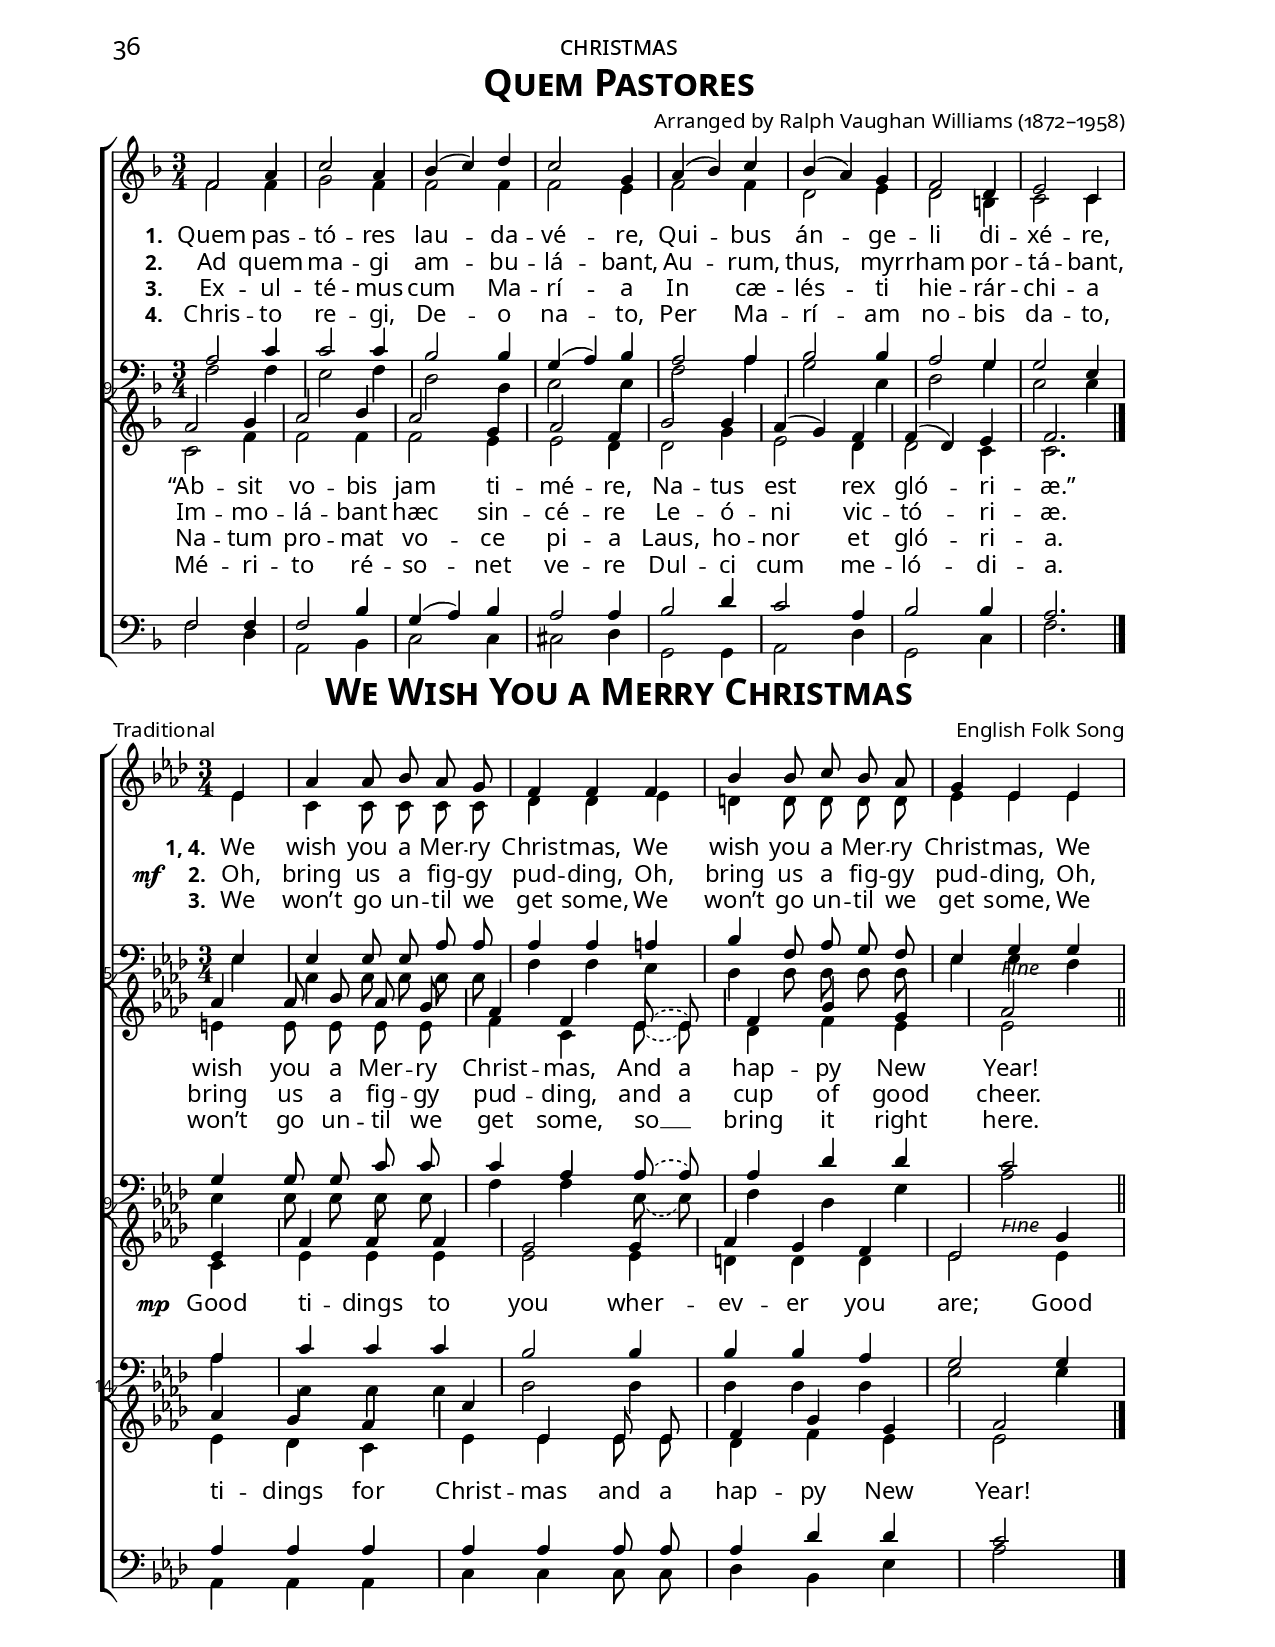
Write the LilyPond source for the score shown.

\version "2.14.2"
\include "util.ly"
\header {
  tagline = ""
}
\paper {
  print-all-headers = ##t
  paper-height = 11\in
  paper-width = 8.5\in
  indent = 0\in
  %system-system-spacing = #'((basic-distance . 10) (padding . 0))
  %system-system-spacing =
  %  #'((basic-distance . 0)
  %     (minimum-distance . 0)
  %     (padding . -0.35)
  %     (stretchability . 100))
  score-markup-spacing =
    #'((basic-distance . 0)
       (minimum-distance . 0)
       (padding . 0)
       (stretchability . 80))
  system-system-spacing =
    #'((basic-distance . 0)
       (minimum-distance . 0)
       (padding . -10)
       (stretchability . 100))
  markup-system-spacing =
    #'((basic-distance . 0)
       (minimum-distance . 0)
       (padding . 0)
       (stretchability . 0))
  last-bottom-spacing =
    #'((basic-distance . 0)
       (minimum-distance . 0)
       (padding . 0)
       (stretchability . 0))
  ragged-last-bottom = ##f
  ragged-bottom = ##f
  two-sided = ##t
  inner-margin = 1\in
  outer-margin = 0.75\in
  top-margin = 0.26\in
  bottom-margin = 0.25\in
  first-page-number = #036
  print-first-page-number = ##t
  headerLine = \markup{\override #'(font-name . "Garamond Premier Pro") \smallCapsOldStyle"christmas"}
  oddHeaderMarkup = \markup\fill-line{
     \override #'(font-name . "Garamond Premier Pro")\abs-fontsize #12.5
     \combine 
        \fill-line{"" \on-the-fly #print-page-number-check-first
        \oldStylePageNum""
        }
        \fill-line{\headerLine}
  }
  evenHeaderMarkup = \markup {
     \override #'(font-name . "Garamond Premier Pro")\abs-fontsize #12.5
     \combine
        \on-the-fly #print-page-number-check-first
        \oldStylePageNum""
        \fill-line{\headerLine}
  }
}
#(set-global-staff-size 18) \paper{ #(define fonts (make-pango-font-tree "Garamond Premier Pro" "Garamond Premier Pro" "Garamond Premier Pro" (/ 18 20))) }

global = {
  \key f \major
  \time 3/4
  \autoBeamOff
  \override DynamicLineSpanner #'staff-padding = #0.0
  \override DynamicLineSpanner #'Y-extent = #'(-1 . 1)
}

sopMusic = \relative c' {
  f2 a4 |
  c2 a4 |
  bes( c) d |
  c2 g4 |
  a( bes) c |
  
  bes( a) g |
  f2 d4 |
  e2 c4 |
  a'2 bes4 |
  c2 d4 |
  
  c2 g4 |
  a2 f4 |
  bes2 bes4 |
  a( g) f |
  f( d) e |
  f2. \bar "|."
}
sopWords = \lyricmode {
  
}

altoMusic = \relative c' {
  f2 f4 |
  g2 f4 |
  f2 f4 |
  f2 e4 |
  f2 f4 |
  
  d2 e4 |
  d2 b4 |
  c2 c4 |
  c2 f4 |
  f2 f4 |
  
  f2 e4 |
  e2 d4 |
  d2 g4 |
  e2 d4 |
  d2 c4 |
  c2. \bar "|."
}
altoWords = \lyricmode {
  \dropLyricsIX
  \set stanza = #"1. "
  Quem pas -- tó -- res lau -- da -- vé -- re,
  Qui -- bus án -- ge -- li di -- xé -- re,
  “Ab -- sit vo -- bis jam ti -- mé -- re,
  Na -- tus est rex gló -- ri -- æ.”
}
altoWordsII = \lyricmode {
  \dropLyricsIX
%\markup\italic
  \set stanza = #"2. "
  Ad quem ma -- gi am -- bu -- lá -- bant,
  Au -- rum, thus, myr -- rham por -- tá -- bant,
  Im -- mo -- lá -- bant hæc sin -- cé -- re
  Le -- ó -- ni vic -- tó -- ri -- æ.
}
altoWordsIII = \lyricmode {
  \dropLyricsIX
  \set stanza = #"3. "
  Ex -- ul -- té -- mus cum Ma -- rí -- a
  In cæ -- lés -- ti hie -- rár -- chi -- a
  Na -- tum pro -- mat vo -- ce pi -- a
  Laus, ho -- nor et gló -- ri -- a.
}
altoWordsIV = \lyricmode {
  \dropLyricsIX
  \set stanza = #"4. "
  Chris -- to re -- gi, De -- o na -- to,
  Per Ma -- rí -- am no -- bis da -- to,
  Mé -- ri -- to ré -- so -- net ve -- re
  Dul -- ci cum me -- ló -- di -- a.
}
altoWordsV = \lyricmode {
  \set stanza = #"5. "
  \set ignoreMelismata = ##t
}
altoWordsVI = \lyricmode {
  \set stanza = #"6. "
  \set ignoreMelismata = ##t
}
tenorMusic = \relative c' {
  a2 c4 |
  c2 c4 |
  bes2 bes4 |
  g( a) bes |
  a2 a4 |
  
  bes2 bes4 |
  a2 g4 |
  g2 e4 |
  f2 f4 |
  f2 bes4 |
  
  g( a) bes |
  a2 a4 |
  bes2 d4 |
  c2 a4 |
  bes2 bes4 |
  a2. \bar "|."
}
tenorWords = \lyricmode {

}

bassMusic = \relative c {
  f2 f4 |
  e2 f4 |
  d2 bes4 |
  c2 c4 |
  f2 a4 |
  
  g2 c,4 |
  d2 g4 |
  c,2 c4 |
  f2 d4 |
  a2 bes4 |
  
  c2 c4 |
  cis2 d4 |
  g,2 g4 |
  a2 d4 |
  g,2 c4 |
  f2. \bar "|."
}
bassWords = \lyricmode {

}

pianoRH = \relative c' {
  
}
pianoLH = \relative c' {
  
}

\score {
  <<
   \new ChoirStaff <<
    \new Staff = women <<
      \new Voice = "sopranos" { \voiceOne << \global \sopMusic >> }
      \new Voice = "altos" { \voiceTwo << \global \altoMusic >> }
    >>
    \new Lyrics \with { alignAboveContext = #"women" \override VerticalAxisGroup #'nonstaff-relatedstaff-spacing = #'((basic-distance . 1))} \lyricsto "sopranos" \sopWords
    \new Lyrics = "altosVI"  \with { alignBelowContext = #"women" } \lyricsto "altos" \altoWordsVI
    \new Lyrics = "altosV"  \with { alignBelowContext = #"women" } \lyricsto "altos" \altoWordsV
    \new Lyrics = "altosIV"  \with { alignBelowContext = #"women" } \lyricsto "altos" \altoWordsIV
    \new Lyrics = "altosIII"  \with { alignBelowContext = #"women" } \lyricsto "altos" \altoWordsIII
    \new Lyrics = "altosII"  \with { alignBelowContext = #"women" } \lyricsto "altos" \altoWordsII
    \new Lyrics = "altos"  \with { alignBelowContext = #"women" \override VerticalAxisGroup #'nonstaff-relatedstaff-spacing = #'((padding . -0.5)) } \lyricsto "altos" \altoWords
   \new Staff = men <<
      \clef bass
      \new Voice = "tenors" { \voiceOne << \global \tenorMusic >> }
      \new Voice = "basses" { \voiceTwo << \global \bassMusic >> }
    >>
    \new Lyrics \with { alignAboveContext = #"men" \override VerticalAxisGroup #'nonstaff-relatedstaff-spacing = #'((basic-distance . 1)) } \lyricsto "tenors" \tenorWords
    \new Lyrics \with { alignBelowContext = #"men" \override VerticalAxisGroup #'nonstaff-relatedstaff-spacing = #'((basic-distance . 1)) } \lyricsto "basses" \bassWords
  >>
%    \new PianoStaff << \new Staff { \new Voice { \pianoRH } } \new Staff { \clef "bass" \pianoLH } >>
  >>
  \layout {
  \context {
    \Lyrics
    \override LyricText #'font-size = #1.3
  }
    \context {
      \Score
      %\override SpacingSpanner #'base-shortest-duration = #(ly:make-moment 1 8)
      %\override SpacingSpanner #'common-shortest-duration = #(ly:make-moment 1 4)
    }
    \context {
      % Remove all empty staves
      % \Staff \RemoveEmptyStaves \override VerticalAxisGroup #'remove-first = ##t
    }
    \context {
      \Lyrics
      \override LyricText #'X-offset = #center-on-word
    }
  }
  \header {
    title = \markup{\override #'(font-name . "Garamond Premier Pro Semibold"){ \abs-fontsize #18 \smallCapsOldStyle"Quem Pastores"}}
%    poet = \markup\oldStyleNum"Anonymous, 14th Century"
%    composer = \markup\oldStyleNum"14th Century German"
    composer = \markup\oldStyleNum"Arranged by Ralph Vaughan Williams (1872–1958)"
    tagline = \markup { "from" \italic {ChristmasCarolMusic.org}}
  }
}







global = {
  \key aes \major
  \time 3/4
  \autoBeamOff
  \override DynamicLineSpanner #'staff-padding = #0.0
  \override DynamicLineSpanner #'Y-extent = #'(-0.5 . 0.5)
}

sopMusic = \relative c' {
  \partial 4 ees4 |
  aes4 aes8\noBeam bes aes\noBeam g |
  f4 f f |
  bes bes8\noBeam c bes\noBeam aes |
  g4 ees ees |
  
  c' c8\noBeam des c\noBeam bes |
  \slurDashed aes4 f ees8\noBeam( ees) |
  f4 bes g |
  \partial 2 aes2^\markup\italic"Fine" \bar "||" \break
  \partial 4 ees4 |
  aes aes aes |
  
  g2 g4 |
  aes g f |
  ees2 bes'4 |
  c bes aes |
  ees' ees, ees8\noBeam ees |
  f4 bes g |
  aes2 \bar "|."
}
sopWords = \lyricmode {
  
}

altoMusic = \relative c' {
  ees4 |
  c c8\noBeam c c\noBeam c |
  des4 des ees |
  d d8\noBeam d d\noBeam d |
  ees4 ees ees |
  
  e e8\noBeam e e\noBeam e |
  \slurDashed f4 c ees8\noBeam( ees) |
  des4 f ees |
  ees2 \bar "||"
  c4 |
  ees4 ees ees |
  
  ees2 ees4 |
  d4 d d |
  ees2 ees4 |
  ees des c |
  ees ees ees8\noBeam ees |
  des4 f ees |
  ees2 \bar "|."
}
altoWords = \lyricmode {
  \dropLyricsV
  \set stanza = #"1, 4. "
  \set ignoreMelismata = ##t
  We wish you a Mer -- ry Christ -- mas,
  We wish you a Mer -- ry Christ -- mas,
  We wish you a Mer -- ry Christ -- mas,
  And a hap -- py New Year!
}
altoWordsII = {
  \dropLyricsV
  \set stanza = \markup{\dynamic"mf   " "2. "}
  \lyricmode {
  %\markup\italic
    \set ignoreMelismata = ##t
    Oh, bring us a fig -- gy pud -- ding,
    Oh, bring us a fig -- gy pud -- ding,
    Oh, bring us a fig -- gy pud -- ding,
    and a cup of good cheer.
  }
  \set stanza = \markup\dynamic"mp "
  \lyricmode{
    Good ti -- dings to you wher -- ev -- er you are;
    Good ti -- dings for Christ -- mas and a hap -- py New Year!
  }
}
altoWordsIII = \lyricmode {
  \dropLyricsV
  \set stanza = #"3. "
  \set ignoreMelismata = ##t
  We won’t go un -- til we get some,
  We won’t go un -- til we get some,
  We won’t go un -- til we get some,
  so __ _ bring it right here.
}
altoWordsIV = \lyricmode {
  \set stanza = #"4. "
}
altoWordsV = \lyricmode {
  \set stanza = #"5. "
}
altoWordsVI = \lyricmode {
  \set stanza = #"6. "
}
tenorMusic = \relative c {
  ees4 |
  ees4 ees8\noBeam ees aes\noBeam aes |
  aes4 aes a |
  bes f8\noBeam aes g\noBeam f |
  ees4 g g |
  
  g g8\noBeam g c\noBeam c |
  \slurDashed c4 aes aes8\noBeam( aes) |
  aes4 des des |
  c2_\markup\italic"Fine" \bar "||"
  aes4 |
  c c c |
  
  bes2 bes4 |
  bes bes aes |
  g2 g4 |
  aes aes aes |
  aes aes aes8\noBeam aes |
  aes4 des des |
  c2 \bar "|."
}
tenorWords = \lyricmode {

}

bassMusic = \relative c {
  ees4 |
  aes, aes8\noBeam aes aes\noBeam aes |
  des4 des c |
  bes bes8\noBeam bes bes\noBeam bes |
  ees4 ees des |
  
  c c8\noBeam c c\noBeam c |
  \slurDashed f4 f c8\noBeam( c) |
  des4 bes ees |
  aes2 \bar "||"
  aes4 |
  aes, aes aes |
  
  bes2 bes4 |
  bes bes bes |
  ees2 ees4 |
  aes, aes aes |
  c c c8\noBeam c |
  des4 bes ees |
  aes2 \bar "|."
}
bassWords = \lyricmode {

}

pianoRH = \relative c' {
  
}
pianoLH = \relative c' {
  
}

\score {
  <<
   \new ChoirStaff <<
%    \new Lyrics = sopranos \with { \override VerticalAxisGroup #'nonstaff-relatedstaff-spacing = #'((basic-distance . 1)) }
    \new Staff = women <<
      \new Voice = "sopranos" { \voiceOne << \global \sopMusic >> }
      \new Voice = "altos" { \voiceTwo << \global \altoMusic >> }
    >>
    \new Lyrics \with { alignAboveContext = #"women" \override VerticalAxisGroup #'nonstaff-relatedstaff-spacing = #'((basic-distance . 1))} \lyricsto "sopranos" \sopWords
    \new Lyrics = "altosVI"  \with { alignBelowContext = #"women" } \lyricsto "sopranos" \altoWordsVI
    \new Lyrics = "altosV"  \with { alignBelowContext = #"women" } \lyricsto "sopranos" \altoWordsV
    \new Lyrics = "altosIV"  \with { alignBelowContext = #"women" } \lyricsto "sopranos" \altoWordsIV
    \new Lyrics = "altosIII"  \with { alignBelowContext = #"women" } \lyricsto "sopranos" \altoWordsIII
    \new Lyrics = "altosII"  \with { alignBelowContext = #"women" } \lyricsto "sopranos" \altoWordsII
    \new Lyrics = "altos"  \with { alignBelowContext = #"women" \override VerticalAxisGroup #'nonstaff-relatedstaff-spacing = #'((basic-distance . 1))} \lyricsto "sopranos" \altoWords
   \new Staff = men <<
      \clef bass
      \new Voice = "tenors" { \voiceOne << \global \tenorMusic >> }
      \new Voice = "basses" { \voiceTwo << \global \bassMusic >> }
    >>
    \new Lyrics \with { alignAboveContext = #"men" \override VerticalAxisGroup #'nonstaff-relatedstaff-spacing = #'((basic-distance . 1)) } \lyricsto "tenors" \tenorWords
    \new Lyrics \with { alignBelowContext = #"men" \override VerticalAxisGroup #'nonstaff-relatedstaff-spacing = #'((basic-distance . 1)) } \lyricsto "basses" \bassWords
  >>
%    \new PianoStaff << \new Staff { \new Voice { \pianoRH } } \new Staff { \clef "bass" \pianoLH } >>
  >>
  \layout {
  \context {
    \Lyrics
    \override LyricText #'font-size = #1.3
  }
    \context {
      \Score
      %\override SpacingSpanner #'base-shortest-duration = #(ly:make-moment 1 8)
      %\override SpacingSpanner #'common-shortest-duration = #(ly:make-moment 1 4)
    }
    \context {
      % Remove all empty staves
      % \Staff \RemoveEmptyStaves \override VerticalAxisGroup #'remove-first = ##t
    }
    \context {
      \Lyrics
      \override LyricText #'X-offset = #center-on-word
    }
  }
  \header {
    title = \markup{\override #'(font-name . "Garamond Premier Pro Semibold"){ \abs-fontsize #18 \smallCapsOldStyle"We Wish You a Merry Christmas"}}
    poet = \markup\oldStyleNum"Traditional"
    composer = \markup\oldStyleNum"English Folk Song"
  }
}
